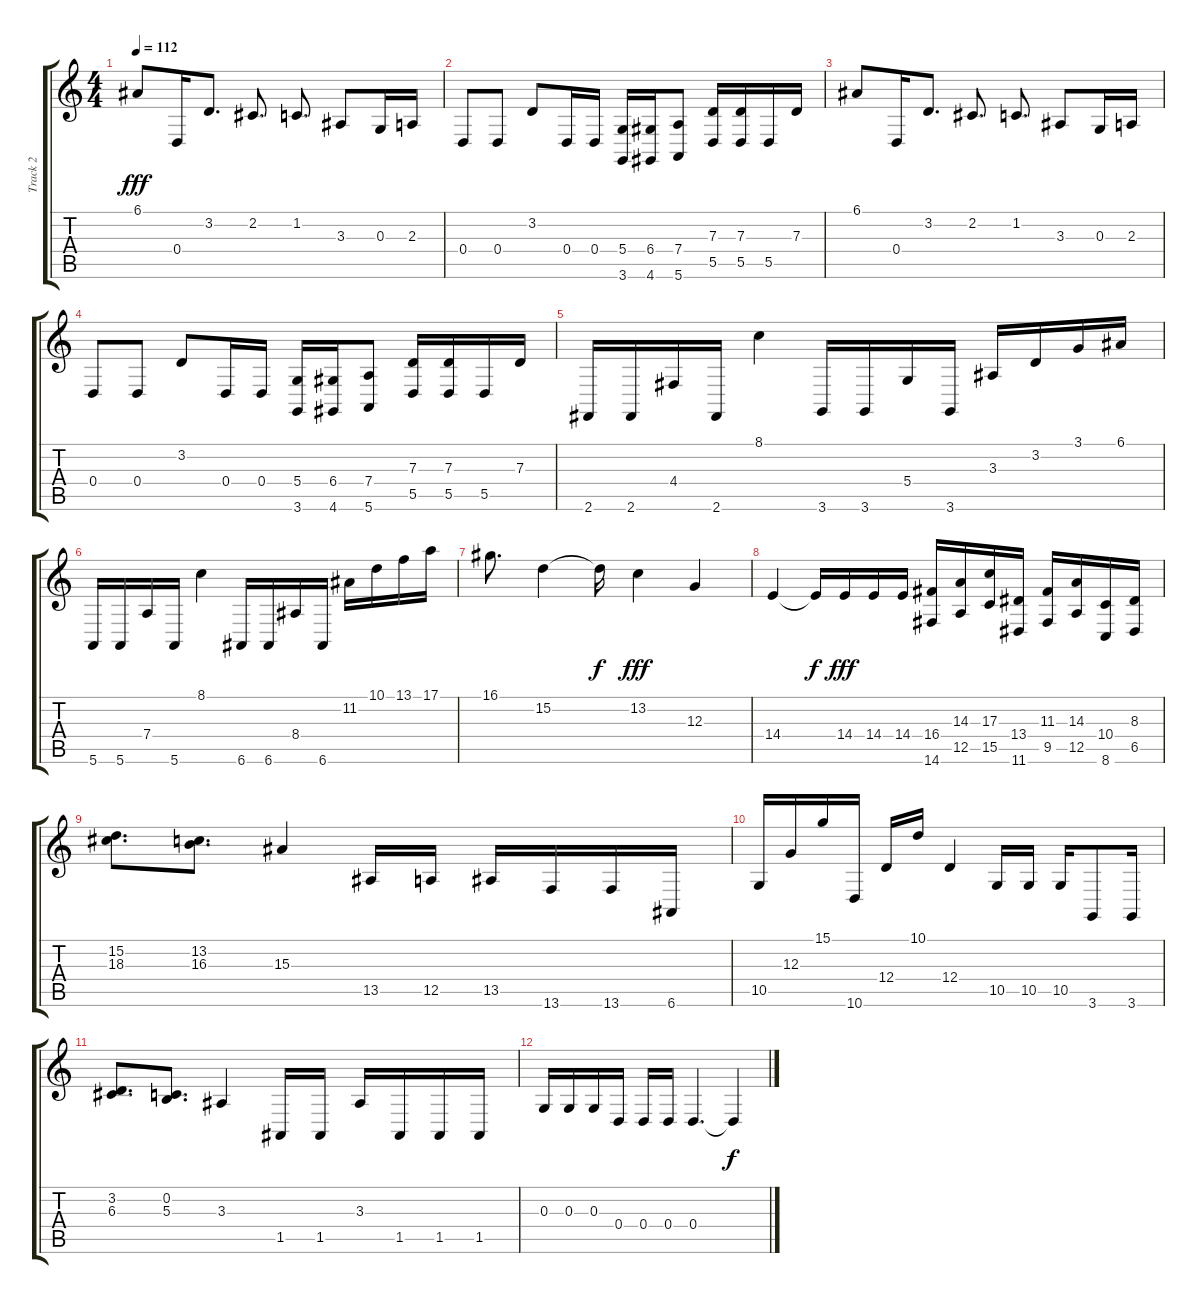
\track ("Track 2" "Track 2") {instrument pad7halo}
\staff {score tabs}
\tuning (E4 B3 G3 D3 A2 E2) {hide}
\ts (4 4)
\tempo 112
\clef g2
\ks c
6.1.8{dy fff} 0.4.16 3.2.8{d} 2.2.8{d} 1.2.8{d} 3.3.8 0.3.16 2.3.16 |
0.4.8 0.4.8 3.2.8 0.4.16 0.4.16 (5.4 3.6).16 (6.4 4.6).16 (7.4 5.6).8 (7.3 5.5).16 (7.3 5.5).16 5.5.16 7.3.16 |
6.1.8 0.4.16 3.2.8{d} 2.2.8{d} 1.2.8{d} 3.3.8 0.3.16 2.3.16 |
0.4.8 0.4.8 3.2.8 0.4.16 0.4.16 (5.4 3.6).16 (6.4 4.6).16 (7.4 5.6).8 (7.3 5.5).16 (7.3 5.5).16 5.5.16 7.3.16 |
2.6.16 2.6.16 4.4.16 2.6.16 8.1.4 3.6.16 3.6.16 5.4.16 3.6.16 3.3.16 3.2.16 3.1.16 6.1.16 |
5.6.16 5.6.16 7.4.16 5.6.16 8.1.4 6.6.16 6.6.16 8.4.16 6.6.16 11.2.16 10.1.16 13.1.16 17.1.16 |
16.1.8{d} 15.2.4 15.2{t}.16{dy f} 13.2.4{dy fff} 12.3.4 |
14.4.4 14.4{t}.16{dy f} 14.4.16{dy fff} 14.4.16 14.4.16 (16.4 14.6).16 (14.3 12.5).16 (17.3 15.5).16 (13.4 11.6).16 (11.3 9.5).16 (14.3 12.5).16 (10.4 8.6).16 (8.3 6.5).16 |
(15.2 18.3).8{d} (13.2 16.3).8{d} 15.3.4 13.5.16 12.5.16 13.5.16 13.6.16 13.6.16 6.6.16 |
10.5.16 12.3.16 15.1.16 10.6.16 12.4.16 10.1.16 12.4.4 10.5.16 10.5.16 10.5.16 3.6.8 3.6.16 |
(3.2 6.3).8{d} (0.2 5.3).8{d} 3.3.4 1.5.16 1.5.16 3.3.16 1.5.16 1.5.16 1.5.16 |
0.3.16 0.3.16 0.3.16 0.4.16 0.4.16 0.4.16 0.4.4{d} 0.4{t}.4{dy f}
